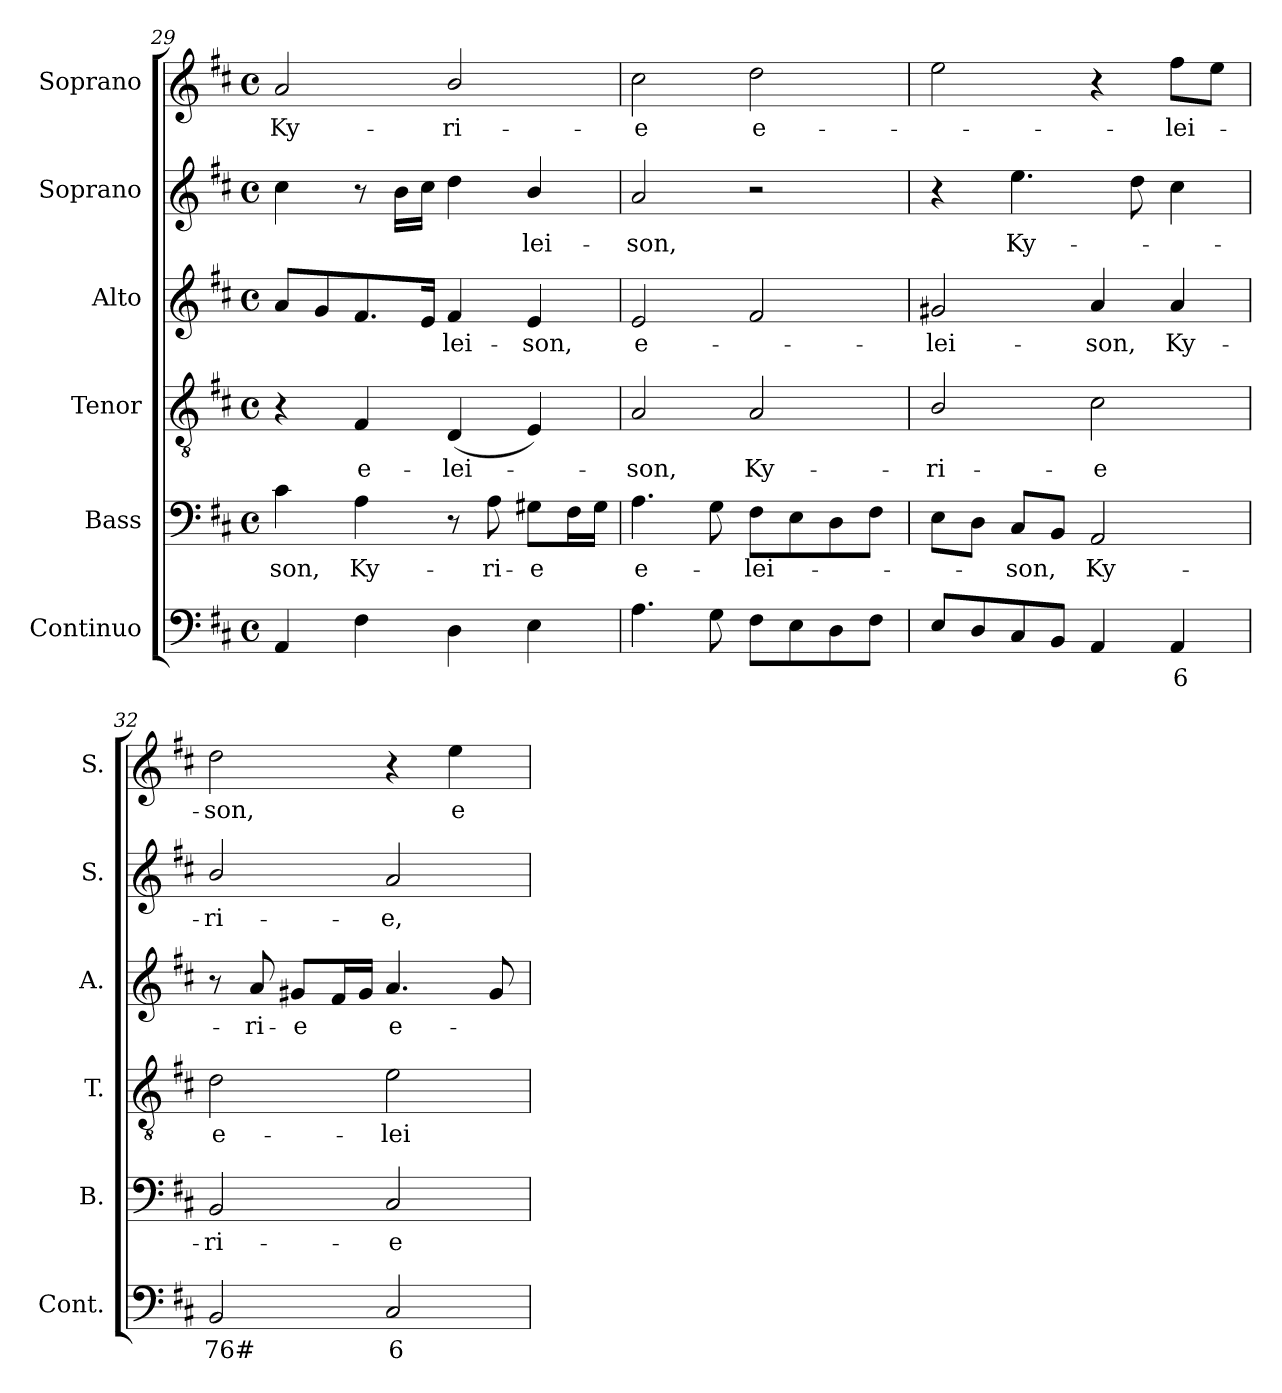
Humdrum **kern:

**kern	**text	**kern	**text	**kern	**text	**kern	**text	**kern	**text	**kern	**text
*part6	*part6	*part5	*part5	*part4	*part4	*part3	*part3	*part2	*part2	*part1	*part1
*staff6	*staff6	*staff5	*staff5	*staff4	*staff4	*staff3	*staff3	*staff2	*staff2	*staff1	*staff1
*I"Continuo	*	*I"Bass	*	*I"Tenor	*	*I"Alto	*	*I"Soprano	*	*I"Soprano	*
*I'Cont.	*	*I'B.	*	*I'T.	*	*I'A.	*	*I'S.	*	*I'S.	*
!!LO:LB:g=z
*clefF4	*	*clefF4	*	*clefGv2	*	*clefG2	*	*clefG2	*	*clefG2	*
*	*	*	*	*ITrd7c12	*	*	*	*	*	*	*
*k[f#c#]	*	*k[f#c#]	*	*k[f#c#]	*	*k[f#c#]	*	*k[f#c#]	*	*k[f#c#]	*
*D:	*	*D:	*	*D:	*	*D:	*	*D:	*	*D:	*
*M4/4	*	*M4/4	*	*M4/4	*	*M4/4	*	*M4/4	*	*M4/4	*
*met(c)	*	*met(c)	*	*met(c)	*	*met(c)	*	*met(c)	*	*met(c)	*
=29	=29	=29	=29	=29	=29	=29	=29	=29	=29	=29	=29
!	!	!	!LO:LY:b:color=#000000	!	!	!	!	!	!	!	!
!	!	!	!	!	!	!	!	!	!	!	!LO:LY:b:color=#000000
4AAi/	.	4c#i\	-son,	4r	.	8ai/L	.	4cc#i\	.	2ai/	Ky-
.	.	.	.	.	.	8gi/	.	.	.	.	.
!	!	!	!LO:LY:b:color=#000000	!	!	!	!	!	!	!	!
!	!	!	!	!	!LO:LY:b:color=#000000	!	!	!	!	!	!
4F#i\	.	4Ai\	Ky-	4FF#i/	e-	8.f#i/	.	8r	.	.	.
.	.	.	.	.	.	.	.	16bi\LL	.	.	.
.	.	.	.	.	.	16ei/Jk	.	16cc#i\JJ	.	.	.
!	!	!	!	!	!LO:LY:b:color=#000000	!	!	!	!	!	!
!	!	!	!	!	!	!	!LO:LY:b:color=#000000	!	!	!	!
!	!	!	!	!	!	!	!	!	!	!	!LO:LY:b:color=#000000
4Di\	.	8r	.	(4DDi/	-lei-	4f#i/	-lei-	4ddi\	.	2bi/	-ri-
!	!	!	!LO:LY:b:color=#000000	!	!	!	!	!	!	!	!
.	.	8Ai\	-ri-	.	.	.	.	.	.	.	.
!	!	!	!LO:LY:b:color=#000000	!	!	!	!	!	!	!	!
!	!	!	!	!	!	!	!LO:LY:b:color=#000000	!	!	!	!
!	!	!	!	!	!	!	!	!	!LO:LY:b:color=#000000	!	!
4Ei\	.	8G#Xi\L	-e	4EEi/)	.	4ei/	-son,	4bi/	-lei-	.	.
.	.	16F#i\L	.	.	.	.	.	.	.	.	.
.	.	16G#i\JJ	.	.	.	.	.	.	.	.	.
=30	=30	=30	=30	=30	=30	=30	=30	=30	=30	=30	=30
!	!	!	!LO:LY:b:color=#000000	!	!	!	!	!	!	!	!
!	!	!	!	!	!LO:LY:b:color=#000000	!	!	!	!	!	!
!	!	!	!	!	!	!	!LO:LY:b:color=#000000	!	!	!	!
!	!	!	!	!	!	!	!	!	!LO:LY:b:color=#000000	!	!
!	!	!	!	!	!	!	!	!	!	!	!LO:LY:b:color=#000000
4.Ai\	.	4.Ai\	e-	2AAi/	-son,	2ei/	e-	2ai/	-son,	2cc#i\	-e
8Gi\	.	8Gi\	.	.	.	.	.	.	.	.	.
!	!	!	!LO:LY:b:color=#000000	!	!	!	!	!	!	!	!
!	!	!	!	!	!LO:LY:b:color=#000000	!	!	!	!	!	!
!	!	!	!	!	!	!	!	!	!	!	!LO:LY:b:color=#000000
8F#i\L	.	8F#i\L	-lei-	2AAi/	Ky-	2f#i/	.	2r	.	2ddi\	e-
8Ei\	.	8Ei\	.	.	.	.	.	.	.	.	.
8Di\	.	8Di\	.	.	.	.	.	.	.	.	.
8F#i\J	.	8F#i\J	.	.	.	.	.	.	.	.	.
=31	=31	=31	=31	=31	=31	=31	=31	=31	=31	=31	=31
!	!	!	!	!	!LO:LY:b:color=#000000	!	!	!	!	!	!
!	!	!	!	!	!	!	!LO:LY:b:color=#000000	!	!	!	!
8Ei/L	.	8Ei\L	.	2BBi/	-ri-	2g#Xi/	-lei-	4r	.	2eei\	.
8Di/	.	8Di\J	.	.	.	.	.	.	.	.	.
!	!	!	!LO:LY:b:color=#000000	!	!	!	!	!	!	!	!
!	!	!	!	!	!	!	!	!	!LO:LY:b:color=#000000	!	!
8C#i/	.	8C#i/L	-son,	.	.	.	.	4.eei\	Ky-	.	.
8BBi/J	.	8BBi/J	.	.	.	.	.	.	.	.	.
!	!	!	!LO:LY:b:color=#000000	!	!	!	!	!	!	!	!
!	!	!	!	!	!LO:LY:b:color=#000000	!	!	!	!	!	!
!	!	!	!	!	!	!	!LO:LY:b:color=#000000	!	!	!	!
4AAi/	.	2AAi/	Ky-	2C#i\	-e	4ai/	-son,	.	.	4r	.
.	.	.	.	.	.	.	.	8ddi\	.	.	.
!	!LO:LY:b:color=#000000	!	!	!	!	!	!	!	!	!	!
!	!	!	!	!	!	!	!LO:LY:b:color=#000000	!	!	!	!
!	!	!	!	!	!	!	!	!	!	!	!LO:LY:b:color=#000000
4AAi/	6	.	.	.	.	4ai/	Ky-	4cc#i\	.	8ff#i\L	-lei-
.	.	.	.	.	.	.	.	.	.	8eei\J	.
=32	=32	=32	=32	=32	=32	=32	=32	=32	=32	=32	=32
!	!LO:LY:b:color=#000000	!	!	!	!	!	!	!	!	!	!
!	!	!	!LO:LY:b:color=#000000	!	!	!	!	!	!	!	!
!	!	!	!	!	!LO:LY:b:color=#000000	!	!	!	!	!	!
!	!	!	!	!	!	!	!	!	!LO:LY:b:color=#000000	!	!
!	!	!	!	!	!	!	!	!	!	!	!LO:LY:b:color=#000000
2BBi/	76#	2BBi/	-ri-	2Di\	e-	8r	.	2bi/	-ri-	2ddi\	-son,
!	!	!	!	!	!	!	!LO:LY:b:color=#000000	!	!	!	!
.	.	.	.	.	.	8ai/	-ri-	.	.	.	.
!	!	!	!	!	!	!	!LO:LY:b:color=#000000	!	!	!	!
.	.	.	.	.	.	8g#Xi/L	-e	.	.	.	.
.	.	.	.	.	.	16f#i/L	.	.	.	.	.
.	.	.	.	.	.	16g#i/JJ	.	.	.	.	.
!	!LO:LY:b:color=#000000	!	!	!	!	!	!	!	!	!	!
!	!	!	!LO:LY:b:color=#000000	!	!	!	!	!	!	!	!
!	!	!	!	!	!LO:LY:b:color=#000000	!	!	!	!	!	!
!	!	!	!	!	!	!	!LO:LY:b:color=#000000	!	!	!	!
!	!	!	!	!	!	!	!	!	!LO:LY:b:color=#000000	!	!
2C#i/	6	2C#i/	-e	2Ei\	-lei-	4.ai/	e-	2ai/	-e,	4r	.
!	!	!	!	!	!	!	!	!	!	!	!LO:LY:b:color=#000000
.	.	.	.	.	.	.	.	.	.	4eei\	e-
.	.	.	.	.	.	8g#i/	.	.	.	.	.
=	=	=	=	=	=	=	=	=	=	=	=
*-	*-	*-	*-	*-	*-	*-	*-	*-	*-	*-	*-
